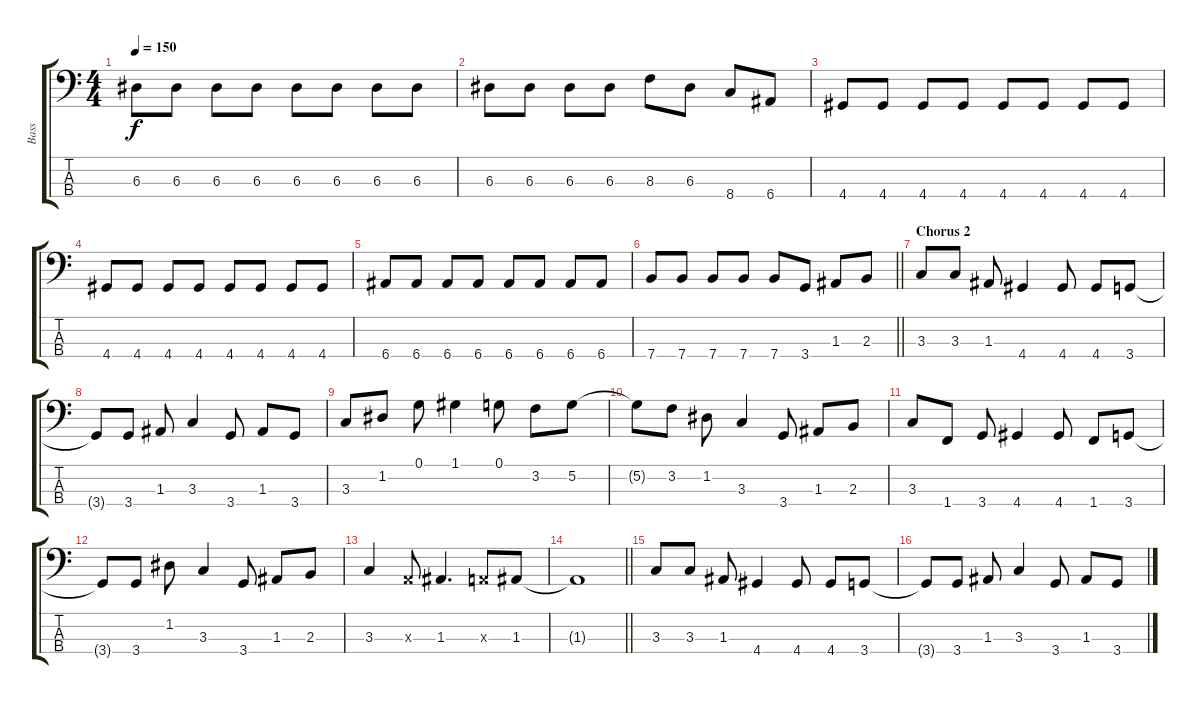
\track ("Bass" "Bass") {instrument electricbasspick}
\staff {score tabs}
\tuning (G2 D2 A1 E1) {hide}
\ts (4 4)
\tempo 150
\clef f4
\ks c
6.3.8{dy f} 6.3.8 6.3.8 6.3.8 6.3.8 6.3.8 6.3.8 6.3.8 |
6.3.8 6.3.8 6.3.8 6.3.8 8.3.8 6.3.8 8.4.8 6.4.8 |
4.4.8 4.4.8 4.4.8 4.4.8 4.4.8 4.4.8 4.4.8 4.4.8 |
4.4.8 4.4.8 4.4.8 4.4.8 4.4.8 4.4.8 4.4.8 4.4.8 |
6.4.8 6.4.8 6.4.8 6.4.8 6.4.8 6.4.8 6.4.8 6.4.8 |
\barLineRight lightlight
7.4.8 7.4.8 7.4.8 7.4.8 7.4.8 3.4.8 1.3.8 2.3.8 |
\section ("" "Chorus 2")
3.3.8 3.3.8 1.3.8 4.4.4 4.4.8 4.4.8 3.4.8 |
3.4{t}.8 3.4.8 1.3.8 3.3.4 3.4.8 1.3.8 3.4.8 |
3.3.8 1.2.8 0.1.8 1.1.4 0.1.8 3.2.8 5.2.8 |
5.2{t}.8 3.2.8 1.2.8 3.3.4 3.4.8 1.3.8 2.3.8 |
3.3.8 1.4.8 3.4.8 4.4.4 4.4.8 1.4.8 3.4.8 |
3.4{t}.8 3.4.8 1.2.8 3.3.4 3.4.8 1.3.8 2.3.8 |
3.3.4 0.3{x}.8 1.3.4{d} 0.3{x}.8 1.3.8 |
\barLineRight lightlight
1.3{t}.1 |
3.3.8 3.3.8 1.3.8 4.4.4 4.4.8 4.4.8 3.4.8 |
3.4{t}.8 3.4.8 1.3.8 3.3.4 3.4.8 1.3.8 3.4.8
